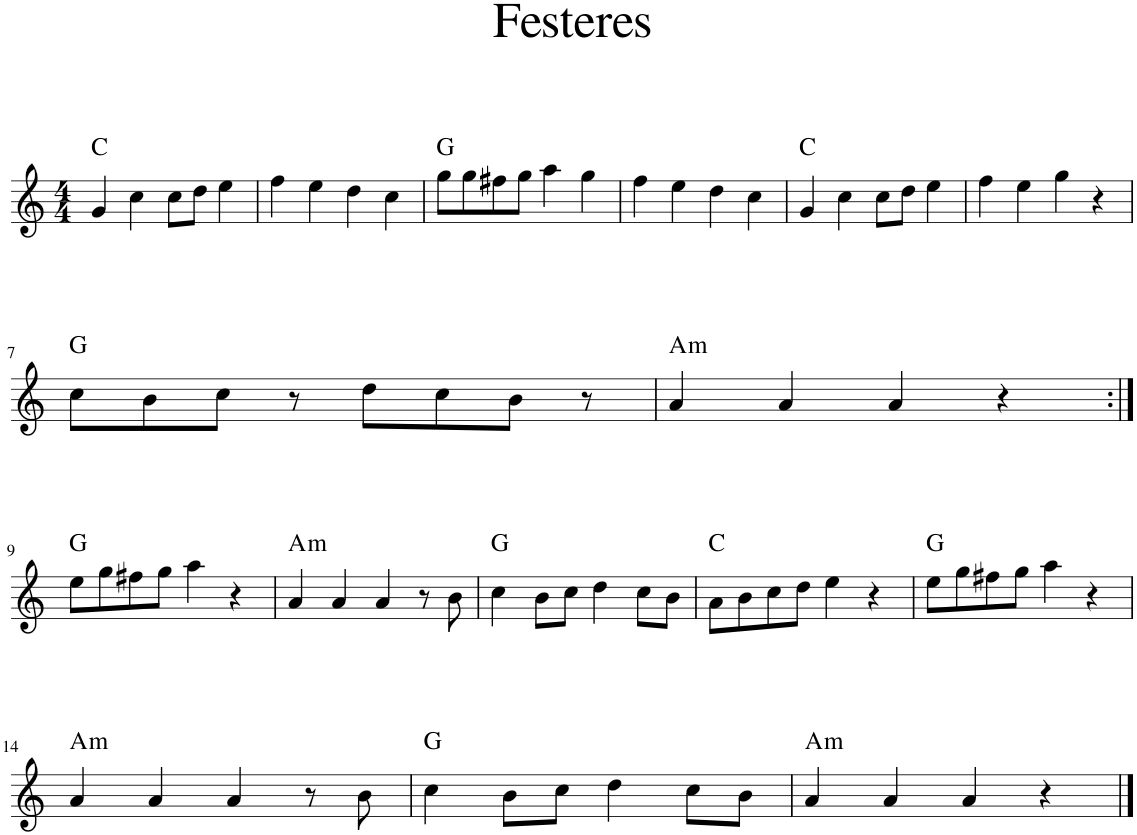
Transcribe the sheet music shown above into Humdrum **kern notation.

**kern	**harte
*part1	*part1
*staff1	*
*I"Piano	*
*I'Pno.	*
*clefG2	*
*k[]	*
*M4/4	*
=1	=1
4g/	C:maj
4cc\	.
8cc\L	.
8dd\J	.
4ee\	.
=2	=2
4ff\	.
4ee\	.
4dd\	.
4cc\	.
=3	=3
8gg\L	G:maj
8gg\	.
8ff#X\	.
8gg\J	.
4aa\	.
4gg\	.
=4	=4
4ff\	.
4ee\	.
4dd\	.
4cc\	.
=5	=5
4g/	C:maj
4cc\	.
8cc\L	.
8dd\J	.
4ee\	.
=6	=6
4ff\	.
4ee\	.
4gg\	.
4r	.
!!LO:LB:g=z
=7	=7
8cc\L	G:maj
8b\	.
8cc\J	.
8r	.
8dd\L	.
8cc\	.
8b\J	.
8r	.
=8	=8
!	!LO:H:kt=m
4a/	A:min
4a/	.
4a/	.
4r	.
!!LO:LB:g=z
=9:|!	=9:|!
8ee\L	G:maj
8gg\	.
8ff#X\	.
8gg\J	.
4aa\	.
4r	.
=10	=10
!	!LO:H:kt=m
4a/	A:min
4a/	.
4a/	.
8r	.
8b\	.
=11	=11
4cc\	G:maj
8b\L	.
8cc\J	.
4dd\	.
8cc\L	.
8b\J	.
=12	=12
8a\L	C:maj
8b\	.
8cc\	.
8dd\J	.
4ee\	.
4r	.
=13	=13
8ee\L	G:maj
8gg\	.
8ff#X\	.
8gg\J	.
4aa\	.
4r	.
!!LO:LB:g=z
=14	=14
!	!LO:H:kt=m
4a/	A:min
4a/	.
4a/	.
8r	.
8b\	.
=15	=15
4cc\	G:maj
8b\L	.
8cc\J	.
4dd\	.
8cc\L	.
8b\J	.
=16	=16
!	!LO:H:kt=m
4a/	A:min
4a/	.
4a/	.
4r	.
==	==
*-	*-
